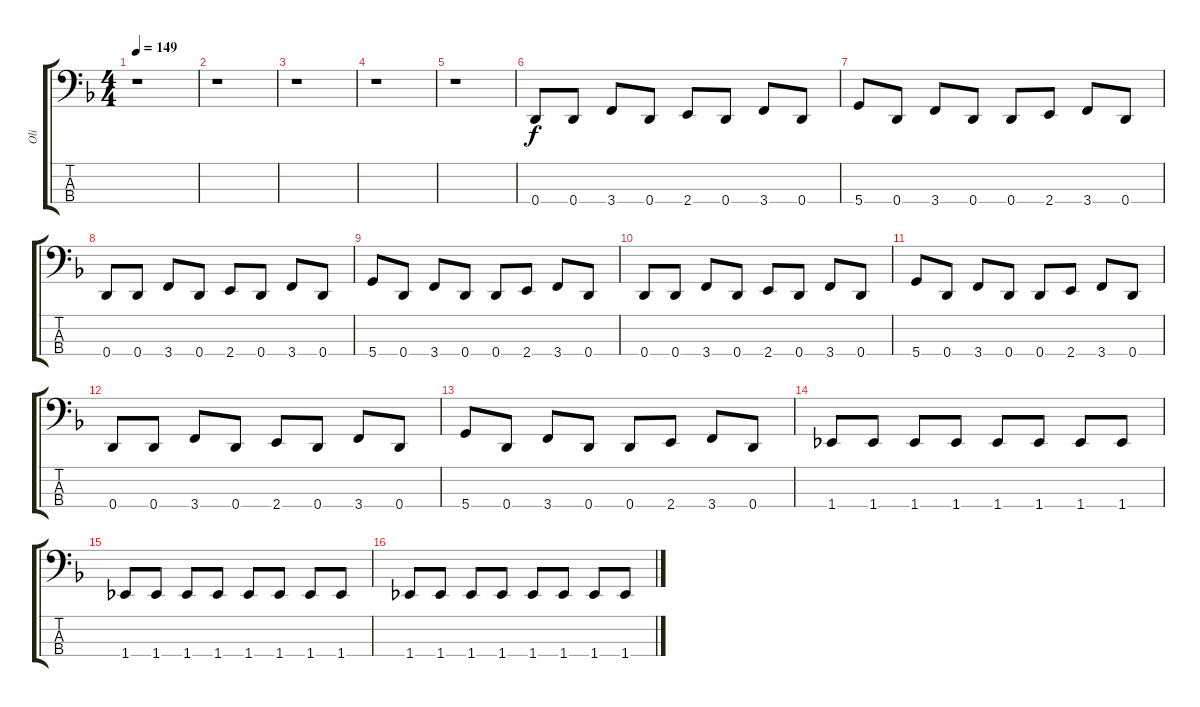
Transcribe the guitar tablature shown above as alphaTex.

\track ("Oli" "Oli") {instrument electricbasspick}
\staff {score tabs}
\tuning (G2 D2 A1 D1) {hide}
\ts (4 4)
\tempo 149
\clef f4
\ks dminor
r.1{dy f} |
r.1 |
r.1 |
r.1 |
r.1 |
0.4.8 0.4.8 3.4.8 0.4.8 2.4.8 0.4.8 3.4.8 0.4.8 |
5.4.8 0.4.8 3.4.8 0.4.8 0.4.8 2.4.8 3.4.8 0.4.8 |
0.4.8 0.4.8 3.4.8 0.4.8 2.4.8 0.4.8 3.4.8 0.4.8 |
5.4.8 0.4.8 3.4.8 0.4.8 0.4.8 2.4.8 3.4.8 0.4.8 |
0.4.8 0.4.8 3.4.8 0.4.8 2.4.8 0.4.8 3.4.8 0.4.8 |
5.4.8 0.4.8 3.4.8 0.4.8 0.4.8 2.4.8 3.4.8 0.4.8 |
0.4.8 0.4.8 3.4.8 0.4.8 2.4.8 0.4.8 3.4.8 0.4.8 |
5.4.8 0.4.8 3.4.8 0.4.8 0.4.8 2.4.8 3.4.8 0.4.8 |
1.4.8 1.4.8 1.4.8 1.4.8 1.4.8 1.4.8 1.4.8 1.4.8 |
1.4.8 1.4.8 1.4.8 1.4.8 1.4.8 1.4.8 1.4.8 1.4.8 |
1.4.8 1.4.8 1.4.8 1.4.8 1.4.8 1.4.8 1.4.8 1.4.8
